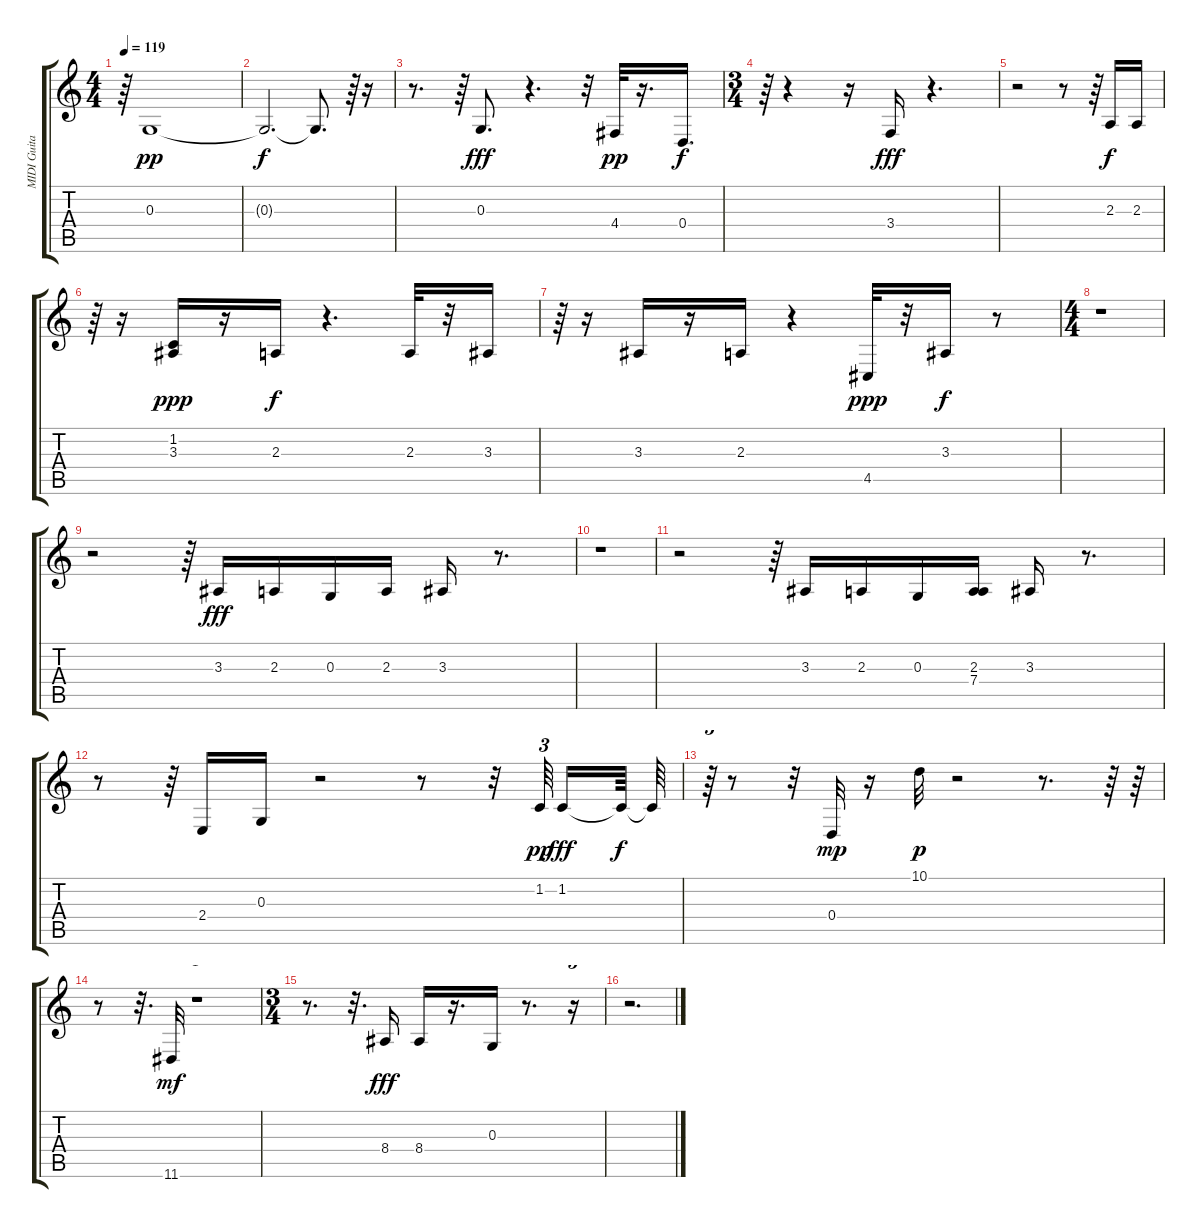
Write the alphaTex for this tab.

\track ("MIDI Guitar                     " "MIDI Guita") {instrument lead1square}
\staff {score tabs}
\tuning (E4 B3 G3 D3 A2 E2) {hide}
\ts (4 4)
\tempo 119
\clef g2
\ks c
r.64{dy f} 0.3.1{dy pp} |
0.3{t}.2{d dy f} 0.3{t}.8{d} r.64 r.16 |
r.8{d} r.64 0.3.8{d dy fff} r.4{d} r.32 4.4.32{dy pp} r.16{d} 0.4.16{d dy f} |
\ts (3 4)
r.64 r.4 r.16 3.4.16{dy fff} r.4{d} |
r.2 r.8 r.64 2.3.16{dy f instrument lead1square} 2.3.16 |
r.64 r.16 (1.2 3.3).16{dy ppp} r.16 2.3.16{dy f} r.4{d} 2.3.32 r.32 3.3.16 |
r.64 r.16 3.3.16 r.16 2.3.16 r.4 4.5.32{dy ppp} r.32 3.3.16{dy f} r.8 |
\ts (4 4)
r.1 |
r.2 r.64 3.3.16{dy fff instrument lead1square} 2.3.16 0.3.16 2.3.16 3.3.16 r.8{d} |
r.1 |
r.2 r.64 3.3.16 2.3.16 0.3.16 (2.3 7.4).16 3.3.16 r.8{d} |
r.8 r.64 2.4.16 0.3.16 r.2 r.8 r.32 1.2.64{tu (3 2) dy pp} 1.2.16{dy fff} 1.2{t}.64{dy f} 1.2{t}.64 |
r.64{tu (5 4)} r.8 r.32 0.4.32{dy mp} r.16 10.1.32{dy p} r.2 r.8{d} r.64 r.64 |
r.8 r.32{d} 11.6.32{dy mf} r.1{tu (5 4)} |
\ts (3 4)
r.8{d} r.32{d} 8.4.16{dy fff} 8.4.16 r.16{d} 0.3.16 r.8{d} r.16{tu (5 4)} |
r.2{d}
